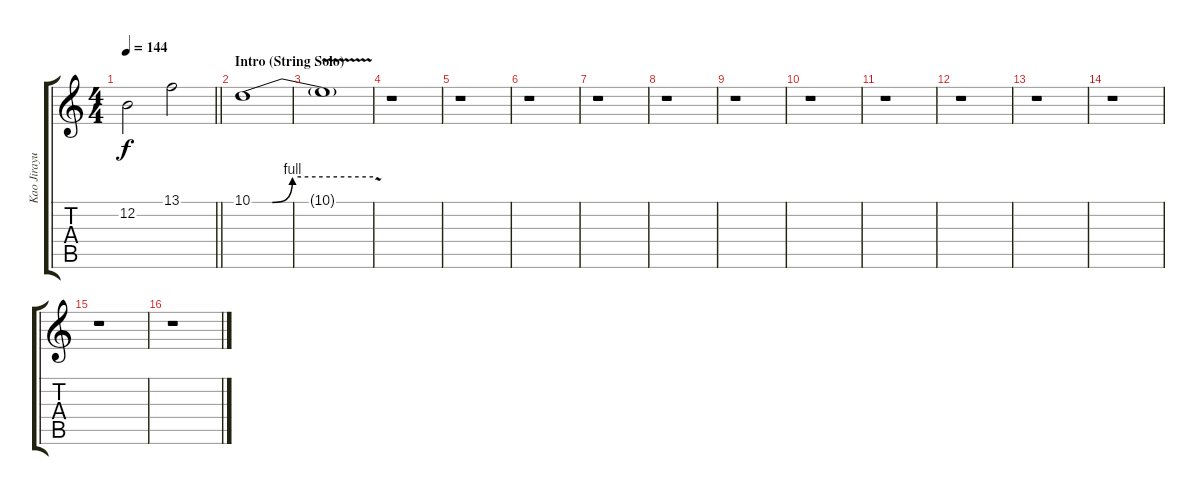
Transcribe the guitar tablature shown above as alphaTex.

\track ("Kao Jirayu (Vocal)" "Kao Jirayu") {instrument oboe}
\staff {score tabs}
\tuning (E4 B3 G3 D3 A2 E2) {hide}
\ts (4 4)
\tempo 144
\clef g2
\barLineRight lightlight
\ks c
12.2{t}.2{dy f} 13.1.2 |
\section ("" "Intro (String Solo)")
10.1{be (custom 0 0 10 0 20 4 60 4)}.1 |
10.1{v t}.1 |
r.1 |
r.1 |
r.1 |
r.1 |
r.1 |
r.1 |
r.1 |
r.1 |
r.1 |
r.1 |
r.1 |
r.1 |
r.1
